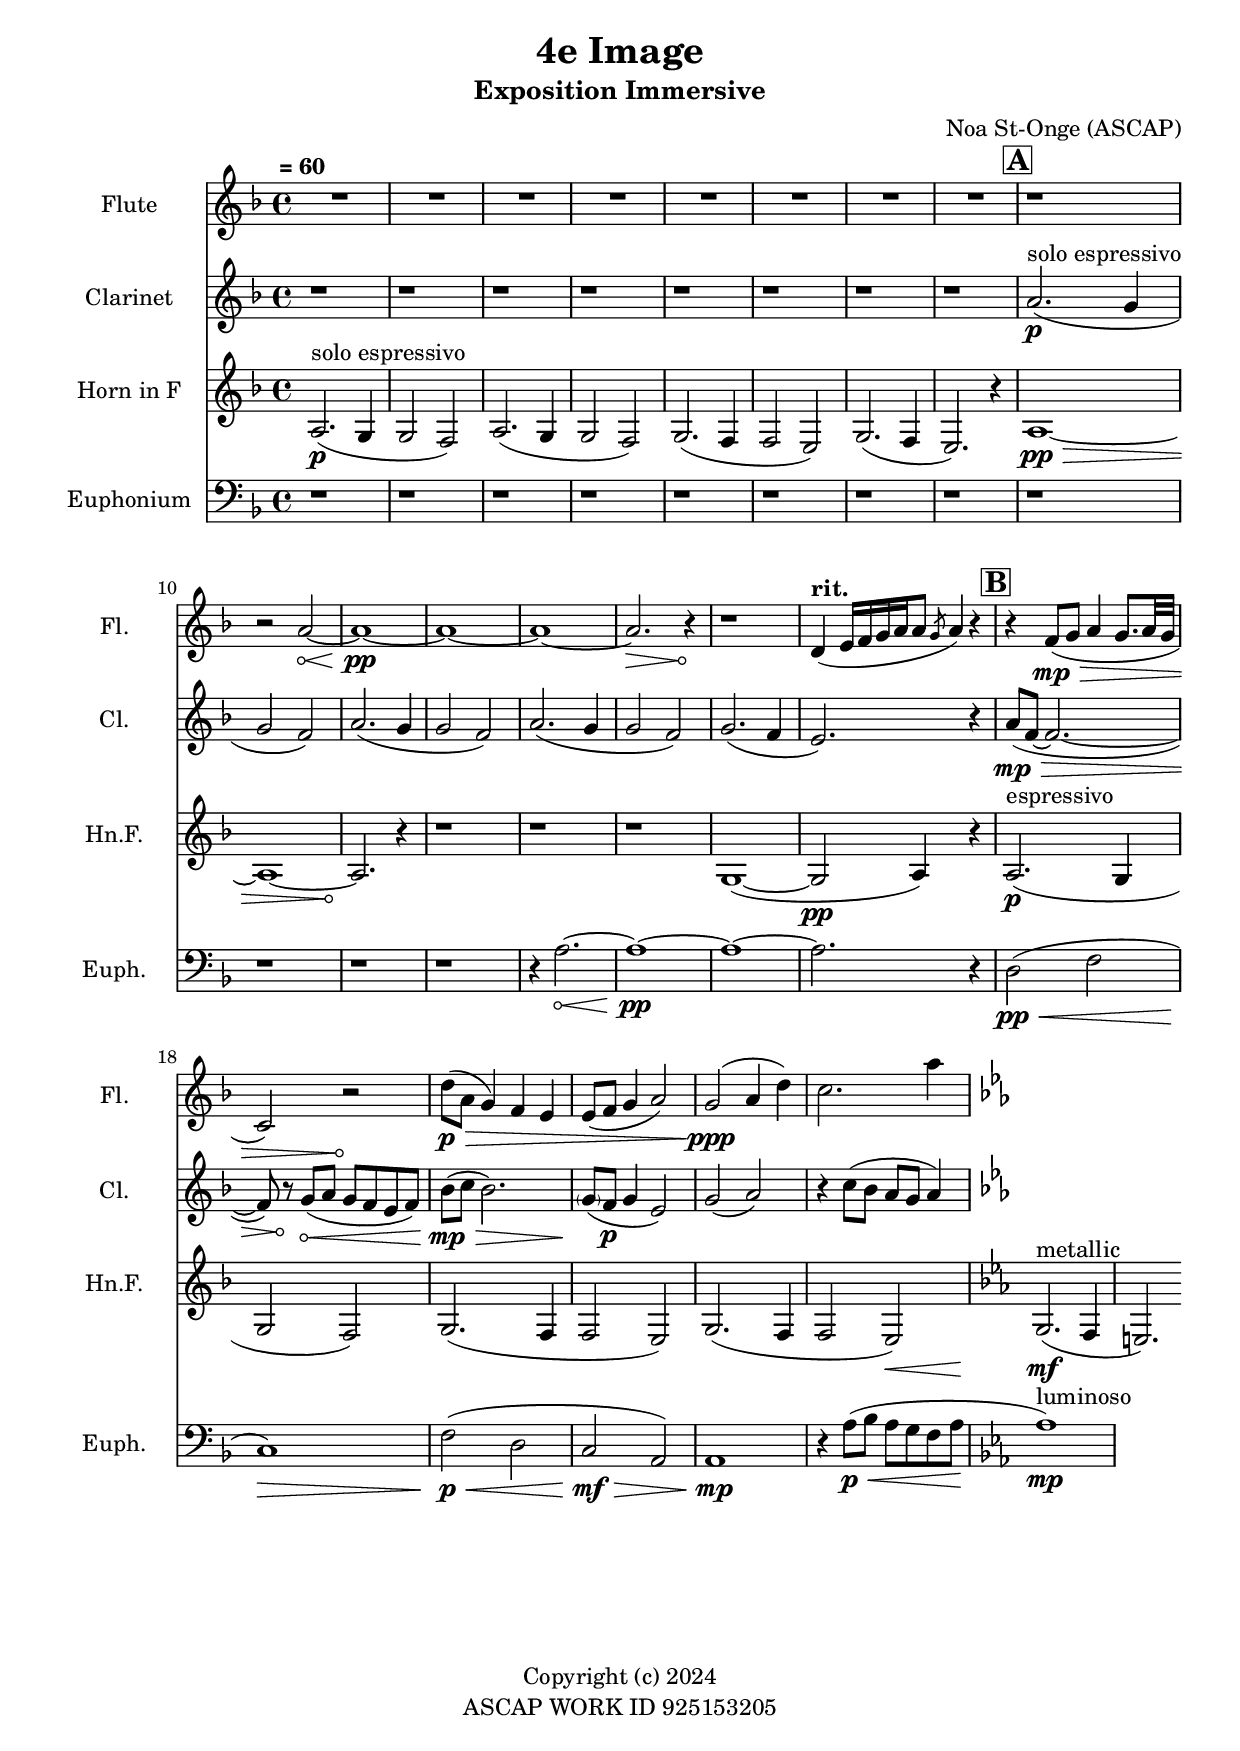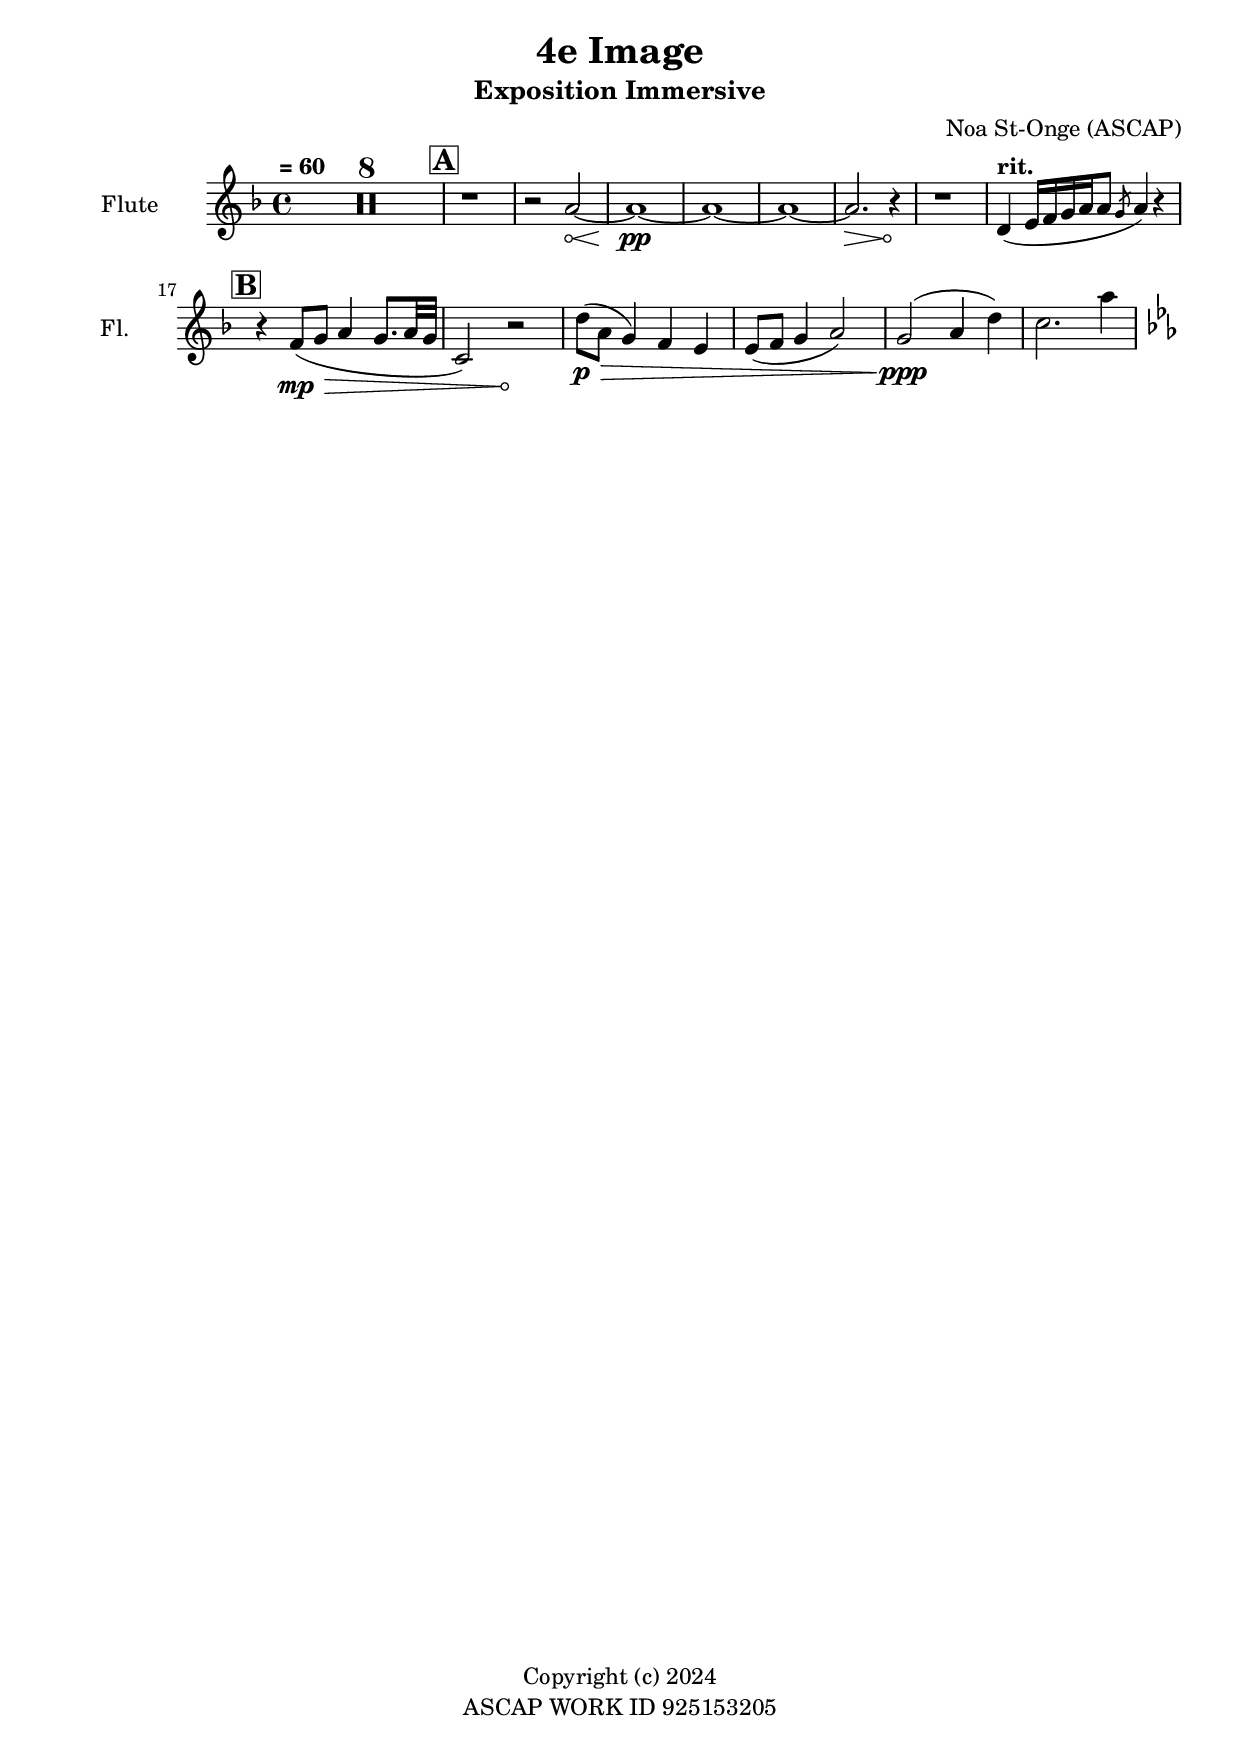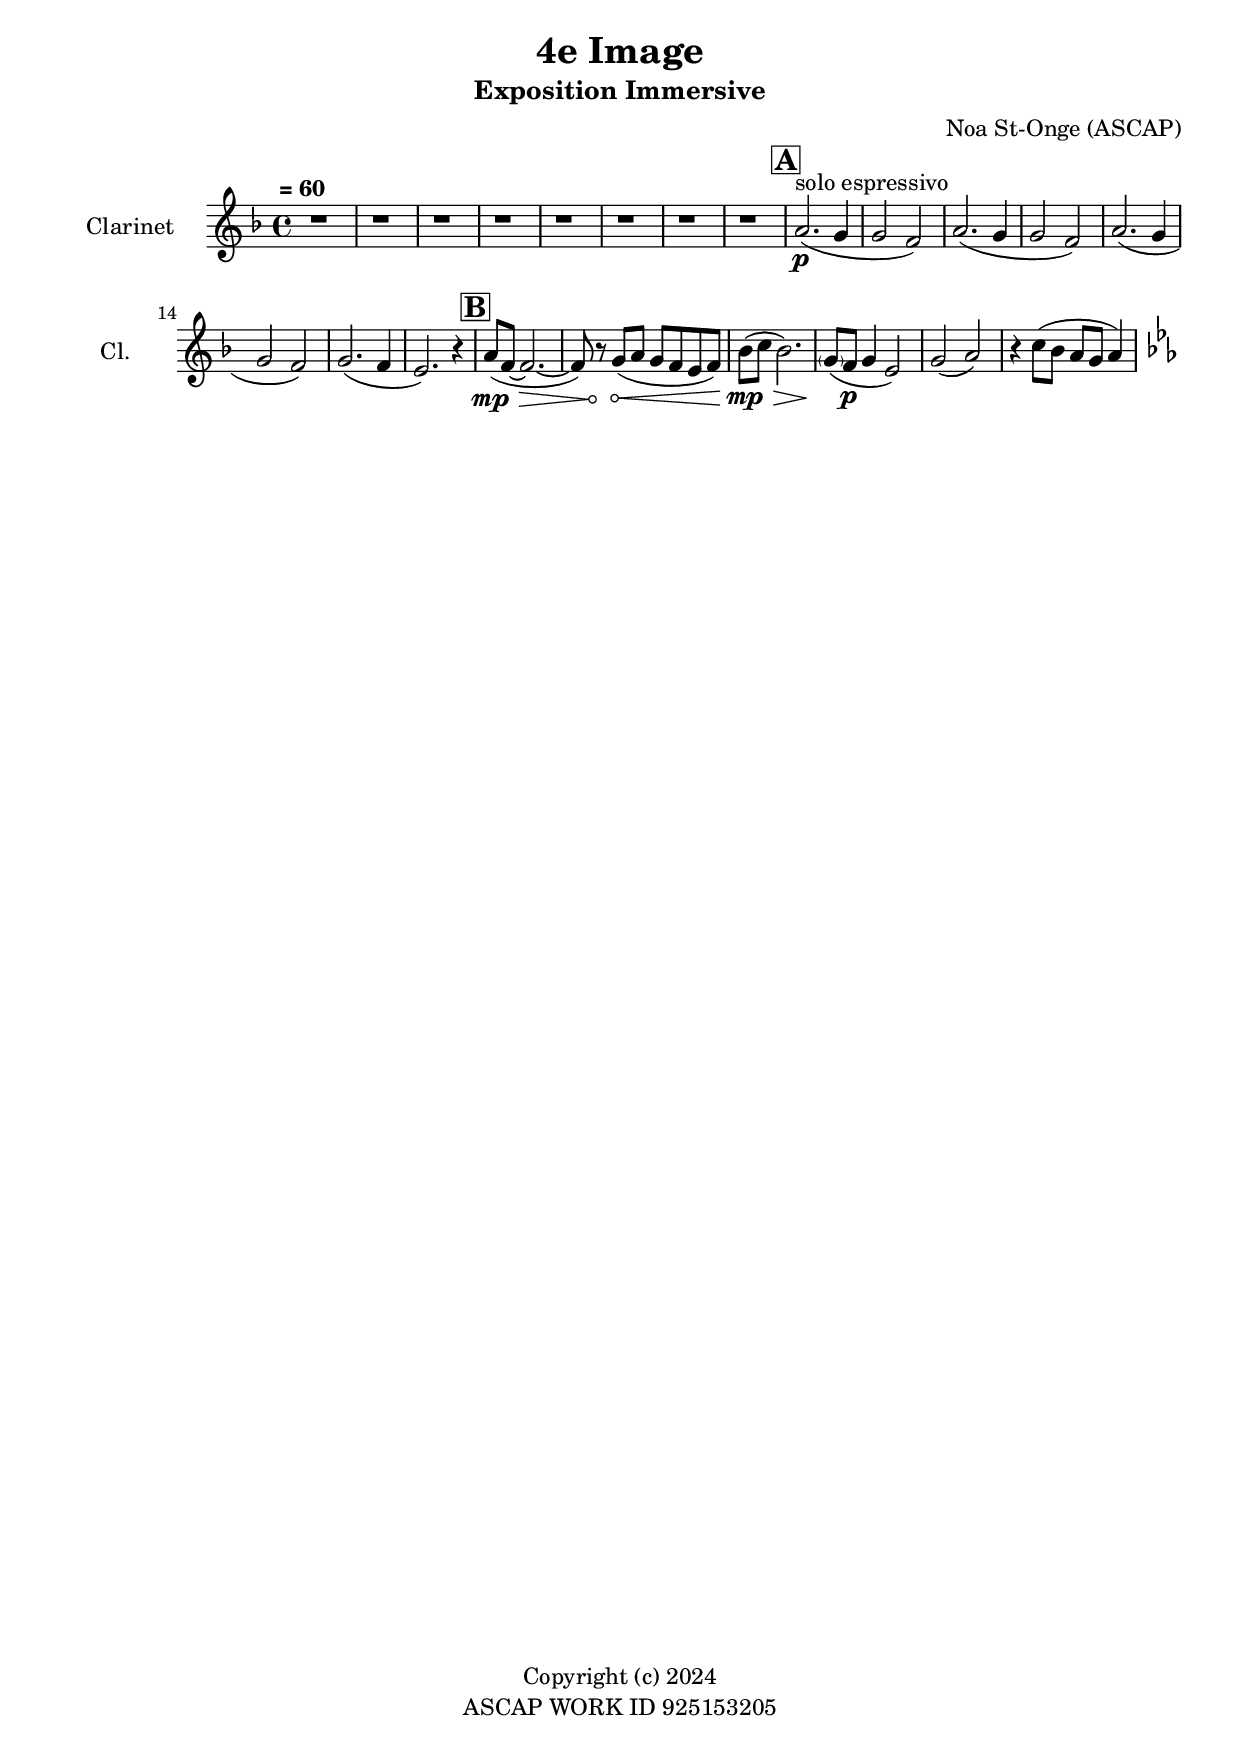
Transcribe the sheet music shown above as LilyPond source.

\version "2.24.2"

\header {
  title = "4e Image"
  subtitle = "Exposition Immersive"
  composer = "Noa St-Onge (ASCAP)"
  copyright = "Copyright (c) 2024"
  % Remove default LilyPond tagline
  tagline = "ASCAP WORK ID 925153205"
}

global = {
  \time 4/4
  \tempo "Andante [ = 60]"
  \key f \major

  \set Score.rehearsalMarkFormatter = #format-mark-box-alphabet
}

flute = \relative c'' {
  \time 4/4
  \tempo " = 60"
  \key f \major

  \set Score.rehearsalMarkFormatter = #format-mark-box-alphabet

  % Music follows here.
  \override Hairpin.circled-tip = ##t
  \compressMMRests { R1*8 } \mark \default r1 r2
  a2\< ~ a1\!\pp ~ a1 ~ a1 ~ a2.\> r4\! r1

  \tempo \markup { "rit. " } d,4 (e16 [f16 g16 a16 a8] \slashedGrace g8 a4*1/2) r4

  \mark \default %B
  r4 f8(\mp\> g8 a4 g8. a32 g32 c,2) r2\!

  \override Hairpin.circled-tip = ##f
  d'8(\p\> a8 g4) f4 e4
  e8( f8 g4 a2)
  g2(\!\ppp a4 d4)
  c2. a'4

  \key ees \major

}

flutePart = \new Staff \with {
  instrumentName = "Flute"
  shortInstrumentName = "Fl."
  midiInstrument = "flute"
} \flute

\book {
  \bookOutputName "Flute"
  \header {
  title = "4e Image"
  subtitle = "Exposition Immersive"
  composer = "Noa St-Onge (ASCAP)"
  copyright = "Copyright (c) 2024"
  % Remove default LilyPond tagline
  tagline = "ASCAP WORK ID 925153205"
}
  \score {
    <<
      \flutePart
    >>
    \layout {
      indent = 25
      short-indent = 20
    }

    \midi {
      \tempo 4=60
    }
  }
}

clarinet = \relative c'' {
  \time 4/4
  \tempo " = 60"
  \key f \major

  \set Score.rehearsalMarkFormatter = #format-mark-box-alphabet

  \transposition bes
  % Music follows here.

  \repeat unfold 8 {r1}
  \mark \default
  a2.\p^"solo espressivo"( g4 g2 f2)
  a2.( g4 g2 f2)
  a2.( g4 g2 f2)
  g2.( f4 e2.) r4

  \mark \default
  \override Hairpin.circled-tip = ##t
  a8(\mp\> f8 ~ f2. ~ f8) r8\!
  g8(\< a g f e f)

  \once \override Hairpin.circled-tip = ##f
  bes(\!\mp\> c bes2.)
  \parenthesize g8(\! f8\p g4 e2)

  g2( a2) r4 c8( bes a g a4)

  \key ees \major
}

clarinetPart = \new Staff \with {
  instrumentName = "Clarinet"
  shortInstrumentName = "Cl."
  midiInstrument = "clarinet"
} \clarinet

\book {
  \bookOutputName "Flute"
  \header {
  title = "4e Image"
  subtitle = "Exposition Immersive"
  composer = "Noa St-Onge (ASCAP)"
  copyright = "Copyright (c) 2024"
  % Remove default LilyPond tagline
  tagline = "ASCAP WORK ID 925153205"
}
  \score {
    <<
      \clarinetPart
    >>
    \layout {
      indent = 25
      short-indent = 20
    }

    \midi {
      \tempo 4=60
    }
  }
}


hornF = \relative c' {
  \global
  \transposition f

  a2.\p^"solo espressivo"( g4 g2 f2)
  a2.( g4 g2 f2)
  g2.( f4 f2 e2)
  g2.( f4 e2.) r4


  \once \override Hairpin.circled-tip = ##t
  a1\>\pp ~ a1 ~ a2.\!

  r4 \repeat unfold 3 {r1}

  g1( ~ g2\pp a4) r4

  a2.\p^"espressivo"( g4 g2 f2)
  g2. (f4 f2 e2)
  g2. (f4 f2 e2\<)

  \key ees \major
  g2.\!\mf^"metallic"( f4 e2.)

}

euphonium = \relative c {
  \global

  \repeat unfold 12 {r1} r4

  \once \override Hairpin.circled-tip = ##t
  a'2.\< ~ a1\!\pp ~ a1 ~ a2. r4

  d,2\pp\<( f2 c1\!)\>
  f2\!\p\<( d2 c2\!\mf\> a2) a1\!\mp

  r4 a'8(\<\p bes a g f a
  \key ees \major
  aes1\!\mp^"luminoso")
}

clarinetPart = \new Staff \with {
  instrumentName = "Clarinet"
  shortInstrumentName = "Cl."
  midiInstrument = "clarinet"
} \clarinet

hornFPart = \new Staff \with {
  instrumentName = "Horn in F"
  shortInstrumentName = "Hn.F."
  midiInstrument = "french horn"
} \hornF

euphoniumPart = \new Staff \with {
  instrumentName = "Euphonium"
  shortInstrumentName = "Euph."
  midiInstrument = "trombone"
} { \clef bass \euphonium }

\score {
  <<
    \flutePart
    \transpose c c \clarinetPart
    \transpose c c \hornFPart
    \euphoniumPart
  >>
  \layout {
    indent = 25
    short-indent = 20
  }
  \midi {
    \tempo 4=60
  }
}
